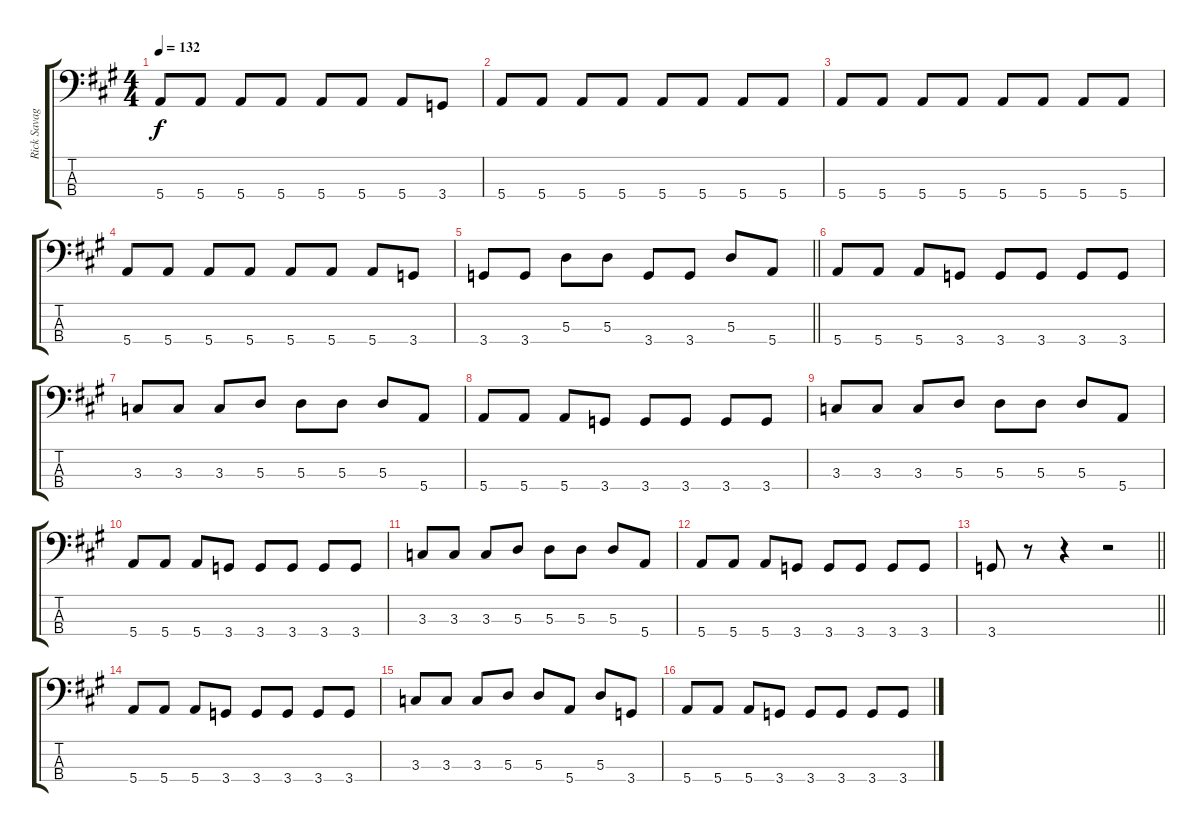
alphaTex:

\track ("Rick Savage" "Rick Savag") {instrument electricbassfinger}
\staff {score tabs}
\tuning (G2 D2 A1 E1) {hide}
\ts (4 4)
\tempo 132
\clef f4
\ks a
5.4.8{dy f} 5.4.8 5.4.8 5.4.8 5.4.8 5.4.8 5.4.8 3.4.8 |
5.4.8 5.4.8 5.4.8 5.4.8 5.4.8 5.4.8 5.4.8 5.4.8 |
5.4.8 5.4.8 5.4.8 5.4.8 5.4.8 5.4.8 5.4.8 5.4.8 |
5.4.8 5.4.8 5.4.8 5.4.8 5.4.8 5.4.8 5.4.8 3.4.8 |
\barLineRight lightlight
3.4.8 3.4.8 5.3.8 5.3.8 3.4.8 3.4.8 5.3.8 5.4.8 |
5.4.8 5.4.8 5.4.8 3.4.8 3.4.8 3.4.8 3.4.8 3.4.8 |
3.3.8 3.3.8 3.3.8 5.3.8 5.3.8 5.3.8 5.3.8 5.4.8 |
5.4.8 5.4.8 5.4.8 3.4.8 3.4.8 3.4.8 3.4.8 3.4.8 |
3.3.8 3.3.8 3.3.8 5.3.8 5.3.8 5.3.8 5.3.8 5.4.8 |
5.4.8 5.4.8 5.4.8 3.4.8 3.4.8 3.4.8 3.4.8 3.4.8 |
3.3.8 3.3.8 3.3.8 5.3.8 5.3.8 5.3.8 5.3.8 5.4.8 |
5.4.8 5.4.8 5.4.8 3.4.8 3.4.8 3.4.8 3.4.8 3.4.8 |
\barLineRight lightlight
3.4.8 r.8 r.4 r.2 |
5.4.8 5.4.8 5.4.8 3.4.8 3.4.8 3.4.8 3.4.8 3.4.8 |
3.3.8 3.3.8 3.3.8 5.3.8 5.3.8 5.4.8 5.3.8 3.4.8 |
5.4.8 5.4.8 5.4.8 3.4.8 3.4.8 3.4.8 3.4.8 3.4.8
